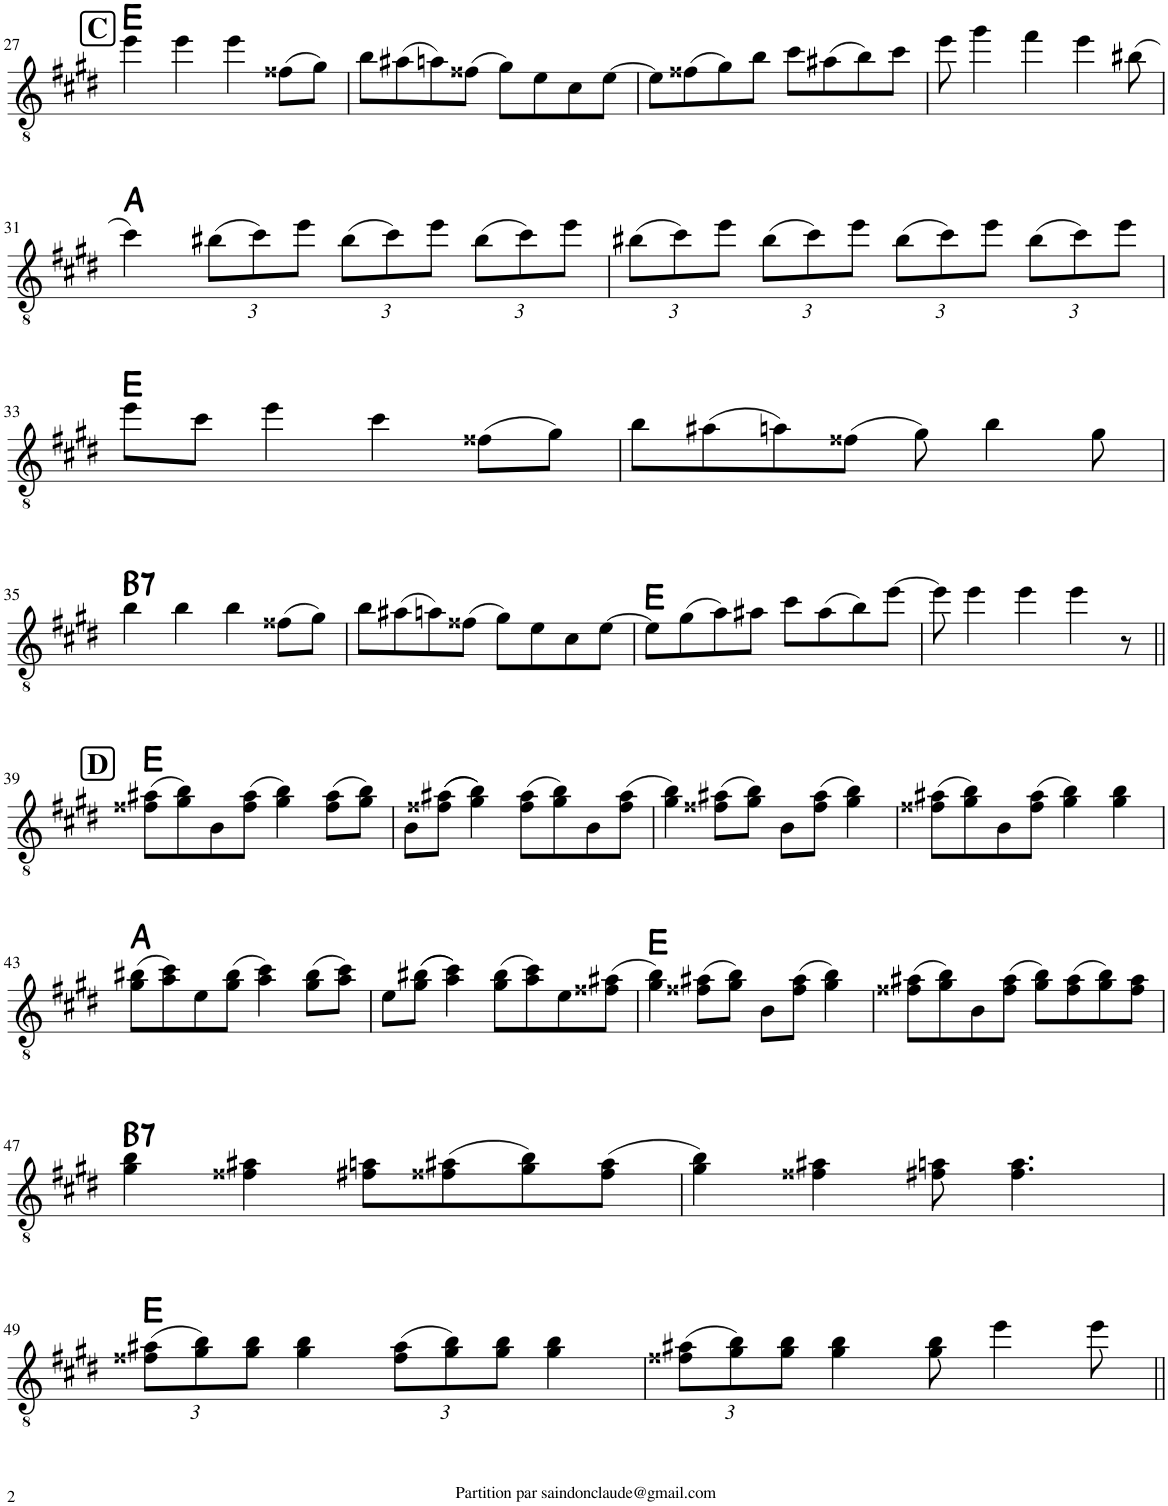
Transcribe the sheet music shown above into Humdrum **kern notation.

**kern	**harte
*part1	*part1
*staff1	*
*I"Classical Guitar	*
!!LO:PB:g=z
*clefGv2	*
*k[f#c#g#d#]	*
*M4/4	*
!!LO:REH:place=s1:a:B:rj:fs=14:t=C
=27	=27
4ee\	E:maj
4ee\	.
4ee\	.
(8f##X\L	.
8g#\J)	.
=28	=28
8b\L	.
(8a#X\	.
8an\)	.
(8f##X\J	.
8g#\L)	.
8e\	.
8c#\	.
[8e\J	.
=29	=29
8e\L]	.
(8f##X\	.
8g#\)	.
8b\J	.
8cc#\L	.
(8a#X\	.
8b\)	.
8cc#\J	.
=30	=30
8ee\	.
4gg#\	.
4ff#\	.
4ee\	.
(8b#X\	.
!!LO:LB:g=z
=31	=31
4cc#\)	A:maj
*Xbrackettup	*
(12b#X\L	.
12cc#\)	.
12ee\J	.
(12b#\L	.
12cc#\)	.
12ee\J	.
(12b#\L	.
12cc#\)	.
12ee\J	.
=32	=32
(12b#X\L	.
12cc#\)	.
12ee\J	.
(12b#\L	.
12cc#\)	.
12ee\J	.
(12b#\L	.
12cc#\)	.
12ee\J	.
(12b#\L	.
12cc#\)	.
12ee\J	.
!!LO:LB:g=z
=33	=33
8ee\L	E:maj
8cc#\J	.
4ee\	.
4cc#\	.
(8f##X\L	.
8g#\J)	.
=34	=34
8b\L	.
(8a#X\	.
8an\)	.
(8f##X\J	.
8g#\)	.
4b\	.
8g#\	.
!!LO:LB:g=z
=35	=35
!	!LO:H:kt=7
4b\	B:7
4b\	.
4b\	.
(8f##X\L	.
8g#\J)	.
=36	=36
8b\L	.
(8a#X\	.
8an\)	.
(8f##X\J	.
8g#\L)	.
8e\	.
8c#\	.
[8e\J	.
=37	=37
8e\L]	E:maj
(8g#\	.
8a\)	.
8a#X\J	.
8cc#\L	.
(8a#\	.
8b\)	.
[8ee\J	.
=38	=38
8ee\]	.
4ee\	.
4ee\	.
4ee\	.
8r	.
!!LO:LB:g=z
!!LO:REH:place=s1:a:B:rj:fs=14:t=D
=39||	=39||
(8f##X\ 8a#X\L	E:maj
8g#\ 8b\)	.
8B\	.
(8f##\ 8a#\J	.
4g#\ 4b\)	.
(8f##\ 8a#\L	.
8g#\ 8b\J)	.
=40	=40
8B\L	.
((8f##X\ 8a#X\J	.
4g#\ 4b\))	.
(8f##\ 8a#\L	.
8g#\ 8b\)	.
8B\	.
(8f##\ 8a#\J	.
=41	=41
4g#\ 4b\)	.
(8f##X\ 8a#X\L	.
8g#\ 8b\J)	.
8B\L	.
(8f##\ 8a#\J	.
4g#\ 4b\)	.
=42	=42
(8f##X\ 8a#X\L	.
8g#\ 8b\)	.
8B\	.
(8f##\ 8a#\J	.
4g#\ 4b\)	.
4g#\ 4b\	.
!!LO:LB:g=z
=43	=43
(8g#\ 8b#X\L	A:maj
8a\ 8cc#\)	.
8e\	.
(8g#\ 8b#\J	.
4a\ 4cc#\)	.
(8g#\ 8b#\L	.
8a\ 8cc#\J)	.
=44	=44
8e\L	.
((8g#\ 8b#X\J	.
4a\ 4cc#\))	.
(8g#\ 8b#\L	.
8a\ 8cc#\)	.
8e\	.
(8f##X\ 8a#X\J	.
=45	=45
4g#\ 4b\)	E:maj
(8f##X\ 8a#X\L	.
8g#\ 8b\J)	.
8B\L	.
(8f##\ 8a#\J	.
4g#\ 4b\)	.
=46	=46
(8f##X\ 8a#X\L	.
8g#\ 8b\)	.
8B\	.
(8f##\ 8a#\J	.
8g#\ 8b\L)	.
(8f##\ 8a#\	.
8g#\ 8b\)	.
8f##\ 8a#\J	.
!!LO:LB:g=z
=47	=47
!	!LO:H:kt=7
4g#\ 4b\	B:7
4f##X\ 4a#X\	.
8f#X\ 8an\L	.
(8f##X\ 8a#X\	.
8g#\ 8b\)	.
(8f##\ 8a#\J	.
=48	=48
4g#\ 4b\)	.
4f##X\ 4a#X\	.
8f#X\ 8an\	.
4.f#\ 4.a\	.
!!LO:LB:g=z
=49	=49
(12f##X\ 12a#X\L	E:maj
12g#\ 12b\)	.
12g#\ 12b\J	.
4g#\ 4b\	.
(12f##\ 12a#\L	.
12g#\ 12b\)	.
12g#\ 12b\J	.
4g#\ 4b\	.
=50	=50
(12f##X\ 12a#X\L	.
12g#\ 12b\)	.
12g#\ 12b\J	.
4g#\ 4b\	.
8g#\ 8b\	.
4ee\	.
8ee\	.
=||	=||
*-	*-
